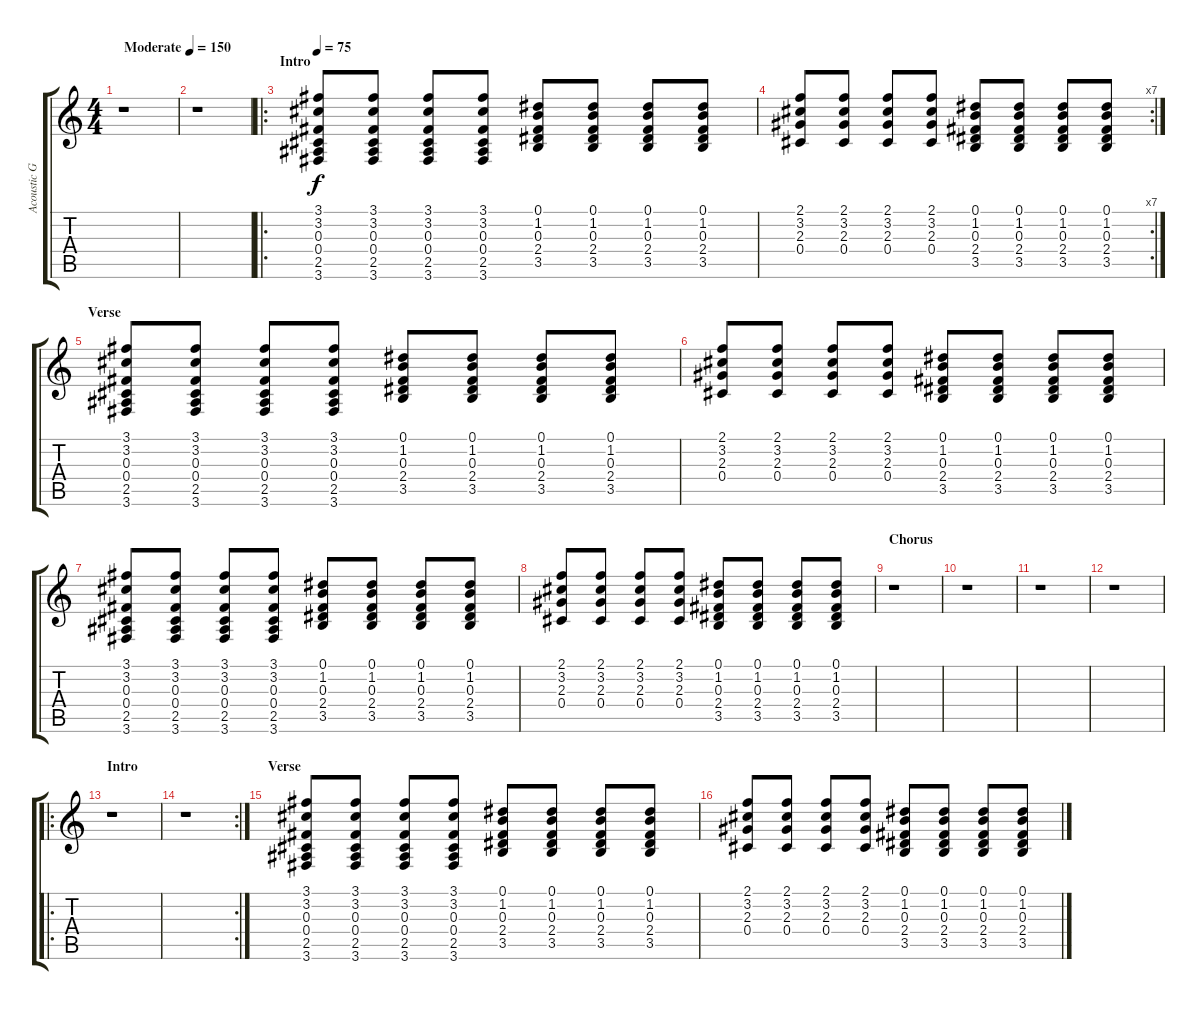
\track ("Acoustic Guitar (Brian Bell)" "Acoustic G") {instrument acousticguitarsteel}
\staff {score tabs}
\tuning (Eb4 Bb3 Gb3 Db3 Ab2 Eb2) {hide}
\ts (4 4)
\tempo (150 "Moderate")
\clef g2
\ks c
r.1{dy f instrument acousticguitarsteel} |
r.1 |
\ro
\section ("" "Intro")
\tempo 75
(3.1 3.2 0.3 0.4 2.5 3.6).8 (3.1 3.2 0.3 0.4 2.5 3.6).8 (3.1 3.2 0.3 0.4 2.5 3.6).8 (3.1 3.2 0.3 0.4 2.5 3.6).8 (0.1 1.2 0.3 2.4 3.5).8 (0.1 1.2 0.3 2.4 3.5).8 (0.1 1.2 0.3 2.4 3.5).8 (0.1 1.2 0.3 2.4 3.5).8 |
\rc 7
(2.1 3.2 2.3 0.4).8 (2.1 3.2 2.3 0.4).8 (2.1 3.2 2.3 0.4).8 (2.1 3.2 2.3 0.4).8 (0.1 1.2 0.3 2.4 3.5).8 (0.1 1.2 0.3 2.4 3.5).8 (0.1 1.2 0.3 2.4 3.5).8 (0.1 1.2 0.3 2.4 3.5).8 |
\section ("" "Verse")
(3.1 3.2 0.3 0.4 2.5 3.6).8 (3.1 3.2 0.3 0.4 2.5 3.6).8 (3.1 3.2 0.3 0.4 2.5 3.6).8 (3.1 3.2 0.3 0.4 2.5 3.6).8 (0.1 1.2 0.3 2.4 3.5).8 (0.1 1.2 0.3 2.4 3.5).8 (0.1 1.2 0.3 2.4 3.5).8 (0.1 1.2 0.3 2.4 3.5).8 |
(2.1 3.2 2.3 0.4).8 (2.1 3.2 2.3 0.4).8 (2.1 3.2 2.3 0.4).8 (2.1 3.2 2.3 0.4).8 (0.1 1.2 0.3 2.4 3.5).8 (0.1 1.2 0.3 2.4 3.5).8 (0.1 1.2 0.3 2.4 3.5).8 (0.1 1.2 0.3 2.4 3.5).8 |
(3.1 3.2 0.3 0.4 2.5 3.6).8 (3.1 3.2 0.3 0.4 2.5 3.6).8 (3.1 3.2 0.3 0.4 2.5 3.6).8 (3.1 3.2 0.3 0.4 2.5 3.6).8 (0.1 1.2 0.3 2.4 3.5).8 (0.1 1.2 0.3 2.4 3.5).8 (0.1 1.2 0.3 2.4 3.5).8 (0.1 1.2 0.3 2.4 3.5).8 |
(2.1 3.2 2.3 0.4).8 (2.1 3.2 2.3 0.4).8 (2.1 3.2 2.3 0.4).8 (2.1 3.2 2.3 0.4).8 (0.1 1.2 0.3 2.4 3.5).8 (0.1 1.2 0.3 2.4 3.5).8 (0.1 1.2 0.3 2.4 3.5).8 (0.1 1.2 0.3 2.4 3.5).8 |
\section ("" "Chorus")
r.1 |
r.1 |
r.1 |
r.1 |
\ro
\section ("" "Intro")
r.1 |
\rc 2
r.1 |
\section ("" "Verse")
(3.1 3.2 0.3 0.4 2.5 3.6).8 (3.1 3.2 0.3 0.4 2.5 3.6).8 (3.1 3.2 0.3 0.4 2.5 3.6).8 (3.1 3.2 0.3 0.4 2.5 3.6).8 (0.1 1.2 0.3 2.4 3.5).8 (0.1 1.2 0.3 2.4 3.5).8 (0.1 1.2 0.3 2.4 3.5).8 (0.1 1.2 0.3 2.4 3.5).8 |
(2.1 3.2 2.3 0.4).8 (2.1 3.2 2.3 0.4).8 (2.1 3.2 2.3 0.4).8 (2.1 3.2 2.3 0.4).8 (0.1 1.2 0.3 2.4 3.5).8 (0.1 1.2 0.3 2.4 3.5).8 (0.1 1.2 0.3 2.4 3.5).8 (0.1 1.2 0.3 2.4 3.5).8
